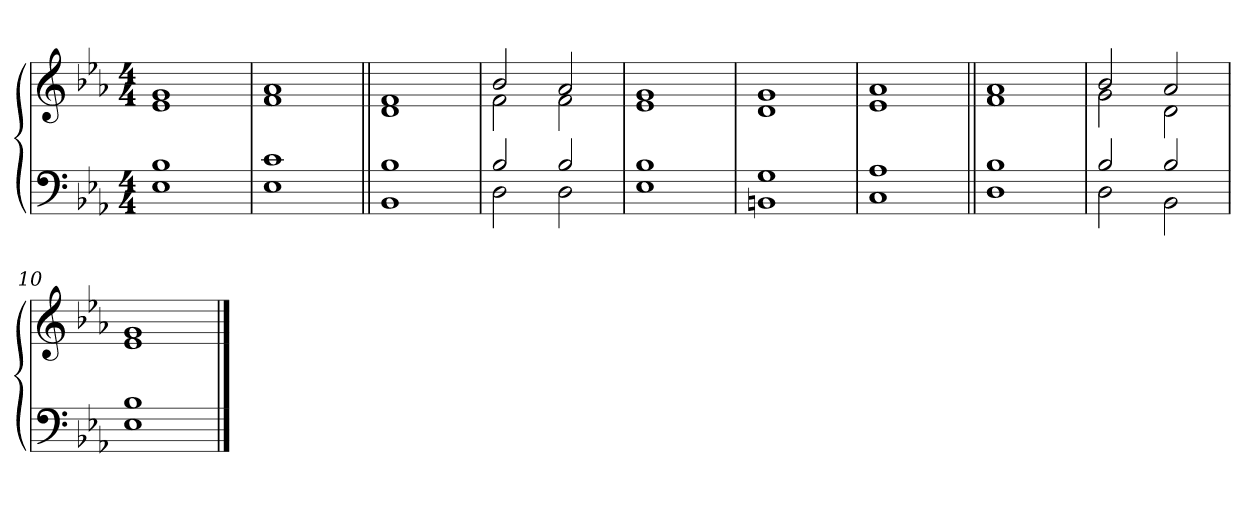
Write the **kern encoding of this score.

**kern	**kern
*part2	*part1
*staff2	*staff1
*clefF4	*clefG2
*k[b-e-a-]	*k[b-e-a-]
*E-:	*E-:
*M4/4	*M4/4
=1	=1
1E- 1B-	1e- 1g
=2	=2
1E- 1c	1f 1a-
=3||	=3||
1BB- 1B-	1d 1f
=4	=4
*^	*^
2B-/	2D\	2b-/	2f\
2B-/	2D\	2a-/	2f\
*v	*v	*	*
*	*v	*v
=5	=5
1E- 1B-	1e- 1g
!!LO:LB:g=z
=6	=6
1BBn 1G	1d 1g
=7	=7
1C 1A-	1e- 1a-
=8||	=8||
1D 1B-	1f 1a-
=9	=9
*^	*^
2B-/	2D\	2b-/	2g\
2B-/	2BB-\	2a-/	2d\
*v	*v	*	*
*	*v	*v
=10	=10
1E- 1B-	1e- 1g
==	==
*-	*-
